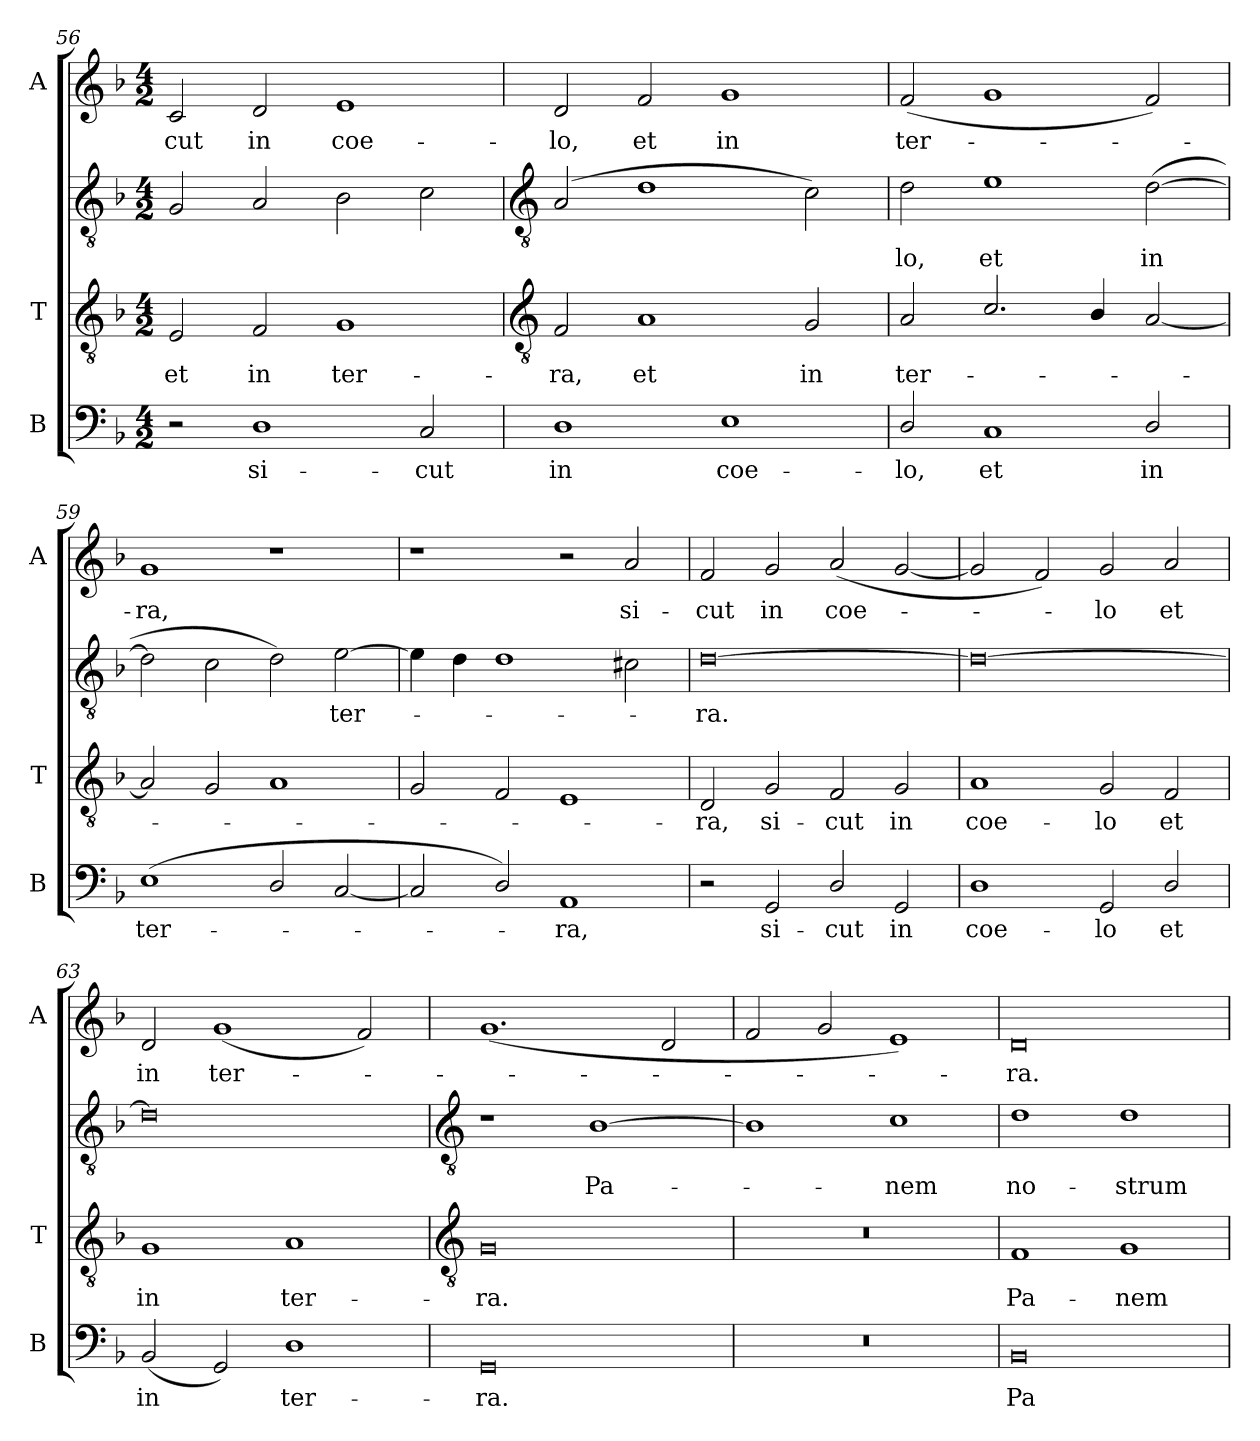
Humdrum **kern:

**kern	**text	**kern	**text	**kern	**text	**kern	**text
*part3	*part3	*part2	*part2	*part2	*part2	*part1	*part1
*staff4	*staff4	*staff3	*staff3	*staff2	*staff2	*staff1	*staff1
*I"B	*	*I"T	*	*	*	*I"A	*
*I'B	*	*I'T	*	*	*	*I'A	*
*clefF4	*	*clefGv2	*	*clefGv2	*	*clefG2	*
*k[b-]	*	*k[b-]	*	*k[b-]	*	*k[b-]	*
*F:	*	*F:	*	*F:	*	*F:	*
*M4/2	*	*M4/2	*	*M4/2	*	*M4/2	*
=56	=56	=56	=56	=56	=56	=56	=56
!	!	!	!LO:LY:b	!	!	!	!LO:LY:b
2r	.	2E	et	2G	.	2c	-cut
!	!LO:LY:b	!	!LO:LY:b	!	!	!	!LO:LY:b
1D	si-	2F	in	2A	.	2d	in
!	!	!	!LO:LY:b	!	!	!	!LO:LY:b
.	.	1G	ter-	2B-	.	1e	coe-
!	!LO:LY:b	!	!	!	!	!	!
2C	-cut	.	.	2c	.	.	.
!!LO:LB:g=z
=57	=57	=57	=57	=57	=57	=57	=57
*	*	*clefGv2	*	*clefGv2	*	*	*
!	!LO:LY:b	!	!LO:LY:b	!	!	!	!LO:LY:b
1D	in	2F	-ra,	(<2A	.	2d	-lo,
!	!	!	!LO:LY:b	!	!	!	!LO:LY:b
.	.	1A	et	1d	.	2f	et
!	!LO:LY:b	!	!	!	!	!	!LO:LY:b
1E	coe-	.	.	.	.	1g	in
!	!	!	!LO:LY:b	!	!	!	!
.	.	2G	in	2c)	.	.	.
=58	=58	=58	=58	=58	=58	=58	=58
!	!LO:LY:b	!	!LO:LY:b	!	!LO:LY:b	!	!LO:LY:b
2D/	-lo,	(>2A	ter-	2d	lo,	(<2f	ter-
!	!LO:LY:b	!	!	!	!LO:LY:b	!	!
1C	et	2.c/	.	1e	et	1g	.
.	.	4B-/	.	.	.	.	.
!	!LO:LY:b	!	!	!	!LO:LY:b	!	!
2D/	in	[2A	.	(>[2d	in	2f)	.
=59	=59	=59	=59	=59	=59	=59	=59
!	!LO:LY:b	!	!	!	!	!	!LO:LY:b
(<1E	ter-	2A]	.	2d]	.	1g	ra,
.	.	2G	.	2c	.	.	.
2D/	.	1A	.	2d)	.	1r	.
!	!	!	!	!	!LO:LY:b	!	!
[2C	.	.	.	[2e	ter-	.	.
=60	=60	=60	=60	=60	=60	=60	=60
2C]	.	2G	.	4e]	.	1r	.
.	.	.	.	4d	.	.	.
2D/)	.	2F	.	1d	.	.	.
!	!LO:LY:b	!	!	!	!	!	!
1AA	ra,	1E	.	.	.	2r	.
!	!	!	!	!	!	!	!LO:LY:b
.	.	.	.	2c#)	.	2a	si-
=61	=61	=61	=61	=61	=61	=61	=61
!	!	!	!LO:LY:b	!	!LO:LY:b	!	!LO:LY:b
2r	.	2D	ra,	[0d	ra.	2f	-cut
!	!LO:LY:b	!	!LO:LY:b	!	!	!	!LO:LY:b
2GG	si-	2G	si-	.	.	2g	in
!	!LO:LY:b	!	!LO:LY:b	!	!	!	!LO:LY:b
2D/	-cut	2F	-cut	.	.	(<2a	coe-
!	!LO:LY:b	!	!LO:LY:b	!	!	!	!
2GG	in	2G	in	.	.	[2g	.
=62	=62	=62	=62	=62	=62	=62	=62
!	!LO:LY:b	!	!LO:LY:b	!	!	!	!
1D	coe-	1A	coe-	0d_	.	2g]	.
.	.	.	.	.	.	2f)	.
!	!LO:LY:b	!	!LO:LY:b	!	!	!	!LO:LY:b
2GG	-lo	2G	-lo	.	.	2g	lo
!	!LO:LY:b	!	!LO:LY:b	!	!	!	!LO:LY:b
2D/	et	2F	et	.	.	2a	et
=63	=63	=63	=63	=63	=63	=63	=63
!	!LO:LY:b	!	!LO:LY:b	!	!	!	!LO:LY:b
(<2BB-	in	1G	in	0d]	.	2d	in
!	!	!	!	!	!	!	!LO:LY:b
2GG)	.	.	.	.	.	(<1g	ter-
!	!LO:LY:b	!	!LO:LY:b	!	!	!	!
1D	ter-	1A	ter-	.	.	.	.
.	.	.	.	.	.	2f)	.
!!LO:LB:g=z
=64	=64	=64	=64	=64	=64	=64	=64
*	*	*clefGv2	*	*clefGv2	*	*	*
!	!LO:LY:b	!	!LO:LY:b	!	!	!	!
0GG	-ra.	0G	ra.	1r	.	(<1.g	.
!	!	!	!	!	!LO:LY:b	!	!
.	.	.	.	[1B-	-Pa-	.	.
.	.	.	.	.	.	2d	.
=65	=65	=65	=65	=65	=65	=65	=65
0r	.	0r	.	1B-]	.	2f	.
.	.	.	.	.	.	2g	.
!	!	!	!	!	!LO:LY:b	!	!
.	.	.	.	1c	nem	1e)	.
=66	=66	=66	=66	=66	=66	=66	=66
!	!LO:LY:b	!	!LO:LY:b	!	!LO:LY:b	!	!LO:LY:b
0BB-	Pa-	1F	Pa-	1d	no-	0d	ra.
!	!	!	!LO:LY:b	!	!LO:LY:b	!	!
.	.	1G	-nem	1d	-strum	.	.
=	=	=	=	=	=	=	=
*-	*-	*-	*-	*-	*-	*-	*-
